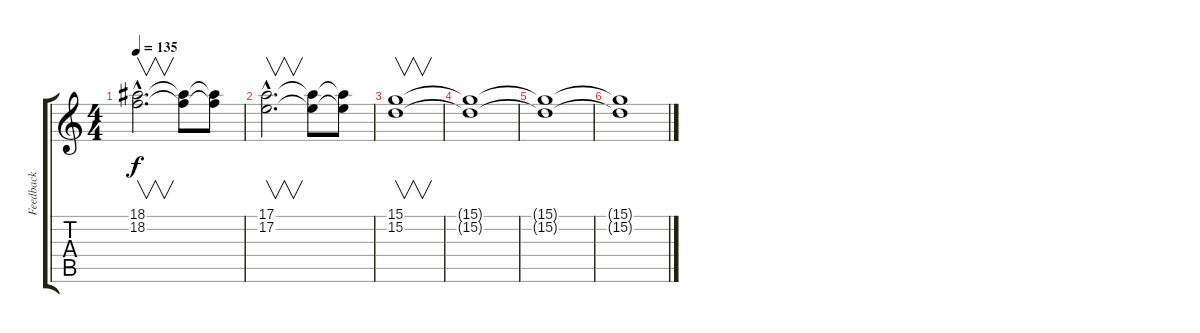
\track ("Feedback" "Feedback") {instrument lead2sawtooth}
\staff {score tabs}
\tuning (E4 B3 G3 D3 A2 E2) {hide}
\ts (4 4)
\tempo 135
\clef g2
\ks c
(18.1{hac} 18.2{hac}).2{v d dy f volume 12} (18.1{t} 18.2{t}).8 (18.1{t} 18.2{t}).8{volume 7} |
(17.1{hac} 17.2{hac}).2{v d volume 9} (17.1{t} 17.2{t}).8 (17.1{t} 17.2{t}).8{volume 3} |
(15.1 15.2).1{v volume 6} |
(15.1{t} 15.2{t}).1 |
(15.1{t} 15.2{t}).1{volume 0} |
(15.1{t} 15.2{t}).1
